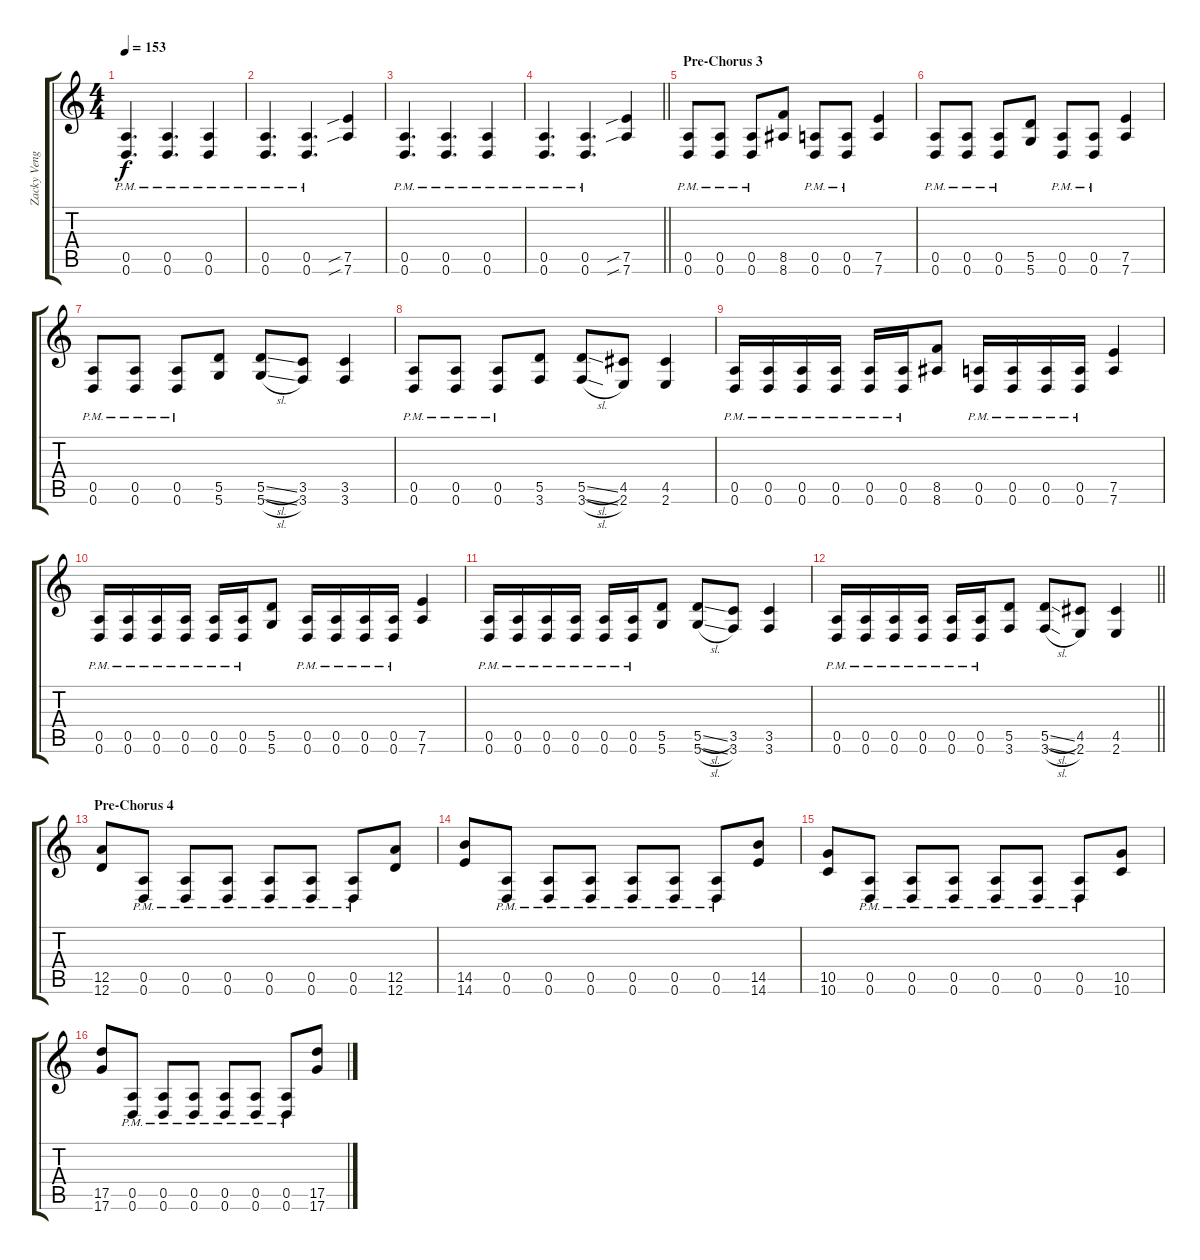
\track ("Zacky Vengeance" "Zacky Veng") {instrument distortionguitar}
\staff {score tabs}
\tuning (E4 B3 G3 D3 A2 D2) {hide}
\ts (4 4)
\tempo 153
\clef g2
\ks c
(0.5{pm} 0.6{pm}).4{d dy f} (0.5{pm} 0.6{pm}).4{d} (0.5{pm} 0.6{pm}).4 |
(0.5{pm} 0.6{pm}).4{d} (0.5{pm} 0.6{pm}).4{d} (7.5{sib} 7.6{sib}).4 |
(0.5{pm} 0.6{pm}).4{d} (0.5{pm} 0.6{pm}).4{d} (0.5{pm} 0.6{pm}).4 |
\barLineRight lightlight
(0.5{pm} 0.6{pm}).4{d} (0.5{pm} 0.6{pm}).4{d} (7.5{sib} 7.6{sib}).4 |
\section ("" "Pre-Chorus 3")
(0.5{pm} 0.6{pm}).8 (0.5{pm} 0.6{pm}).8 (0.5{pm} 0.6{pm}).8 (8.5 8.6).8 (0.5{pm} 0.6{pm}).8 (0.5{pm} 0.6{pm}).8 (7.5 7.6).4 |
(0.5{pm} 0.6{pm}).8 (0.5{pm} 0.6{pm}).8 (0.5{pm} 0.6{pm}).8 (5.5 5.6).8 (0.5{pm} 0.6{pm}).8 (0.5{pm} 0.6{pm}).8 (7.5 7.6).4 |
(0.5{pm} 0.6{pm}).8 (0.5{pm} 0.6{pm}).8 (0.5{pm} 0.6{pm}).8 (5.5 5.6).8 (5.5{sl} 5.6{sl}).8 (3.5 3.6).8 (3.5 3.6).4 |
(0.5{pm} 0.6{pm}).8 (0.5{pm} 0.6{pm}).8 (0.5{pm} 0.6{pm}).8 (5.5 3.6).8 (5.5{sl} 3.6{sl}).8 (4.5 2.6).8 (4.5 2.6).4 |
(0.5{pm} 0.6{pm}).16 (0.5{pm} 0.6{pm}).16 (0.5{pm} 0.6{pm}).16 (0.5{pm} 0.6{pm}).16 (0.5{pm} 0.6{pm}).16 (0.5{pm} 0.6{pm}).16 (8.5 8.6).8 (0.5{pm} 0.6{pm}).16 (0.5{pm} 0.6{pm}).16 (0.5{pm} 0.6{pm}).16 (0.5{pm} 0.6{pm}).16 (7.5 7.6).4 |
(0.5{pm} 0.6{pm}).16 (0.5{pm} 0.6{pm}).16 (0.5{pm} 0.6{pm}).16 (0.5{pm} 0.6{pm}).16 (0.5{pm} 0.6{pm}).16 (0.5{pm} 0.6{pm}).16 (5.5 5.6).8 (0.5{pm} 0.6{pm}).16 (0.5{pm} 0.6{pm}).16 (0.5{pm} 0.6{pm}).16 (0.5{pm} 0.6{pm}).16 (7.5 7.6).4 |
(0.5{pm} 0.6{pm}).16 (0.5{pm} 0.6{pm}).16 (0.5{pm} 0.6{pm}).16 (0.5{pm} 0.6{pm}).16 (0.5{pm} 0.6{pm}).16 (0.5{pm} 0.6{pm}).16 (5.5 5.6).8 (5.5{sl} 5.6{sl}).8 (3.5 3.6).8 (3.5 3.6).4 |
\barLineRight lightlight
(0.5{pm} 0.6{pm}).16 (0.5{pm} 0.6{pm}).16 (0.5{pm} 0.6{pm}).16 (0.5{pm} 0.6{pm}).16 (0.5{pm} 0.6{pm}).16 (0.5{pm} 0.6{pm}).16 (5.5 3.6).8 (5.5{sl} 3.6{sl}).8 (4.5 2.6).8 (4.5 2.6).4 |
\section ("" "Pre-Chorus 4")
(12.5 12.6).8 (0.5{pm} 0.6{pm}).8 (0.5{pm} 0.6{pm}).8 (0.5{pm} 0.6{pm}).8 (0.5{pm} 0.6{pm}).8 (0.5{pm} 0.6{pm}).8 (0.5{pm} 0.6{pm}).8 (12.5 12.6).8 |
(14.5 14.6).8 (0.5{pm} 0.6{pm}).8 (0.5{pm} 0.6{pm}).8 (0.5{pm} 0.6{pm}).8 (0.5{pm} 0.6{pm}).8 (0.5{pm} 0.6{pm}).8 (0.5{pm} 0.6{pm}).8 (14.5 14.6).8 |
(10.5 10.6).8 (0.5{pm} 0.6{pm}).8 (0.5{pm} 0.6{pm}).8 (0.5{pm} 0.6{pm}).8 (0.5{pm} 0.6{pm}).8 (0.5{pm} 0.6{pm}).8 (0.5{pm} 0.6{pm}).8 (10.5 10.6).8 |
(17.5 17.6).8 (0.5{pm} 0.6{pm}).8 (0.5{pm} 0.6{pm}).8 (0.5{pm} 0.6{pm}).8 (0.5{pm} 0.6{pm}).8 (0.5{pm} 0.6{pm}).8 (0.5{pm} 0.6{pm}).8 (17.5 17.6).8
